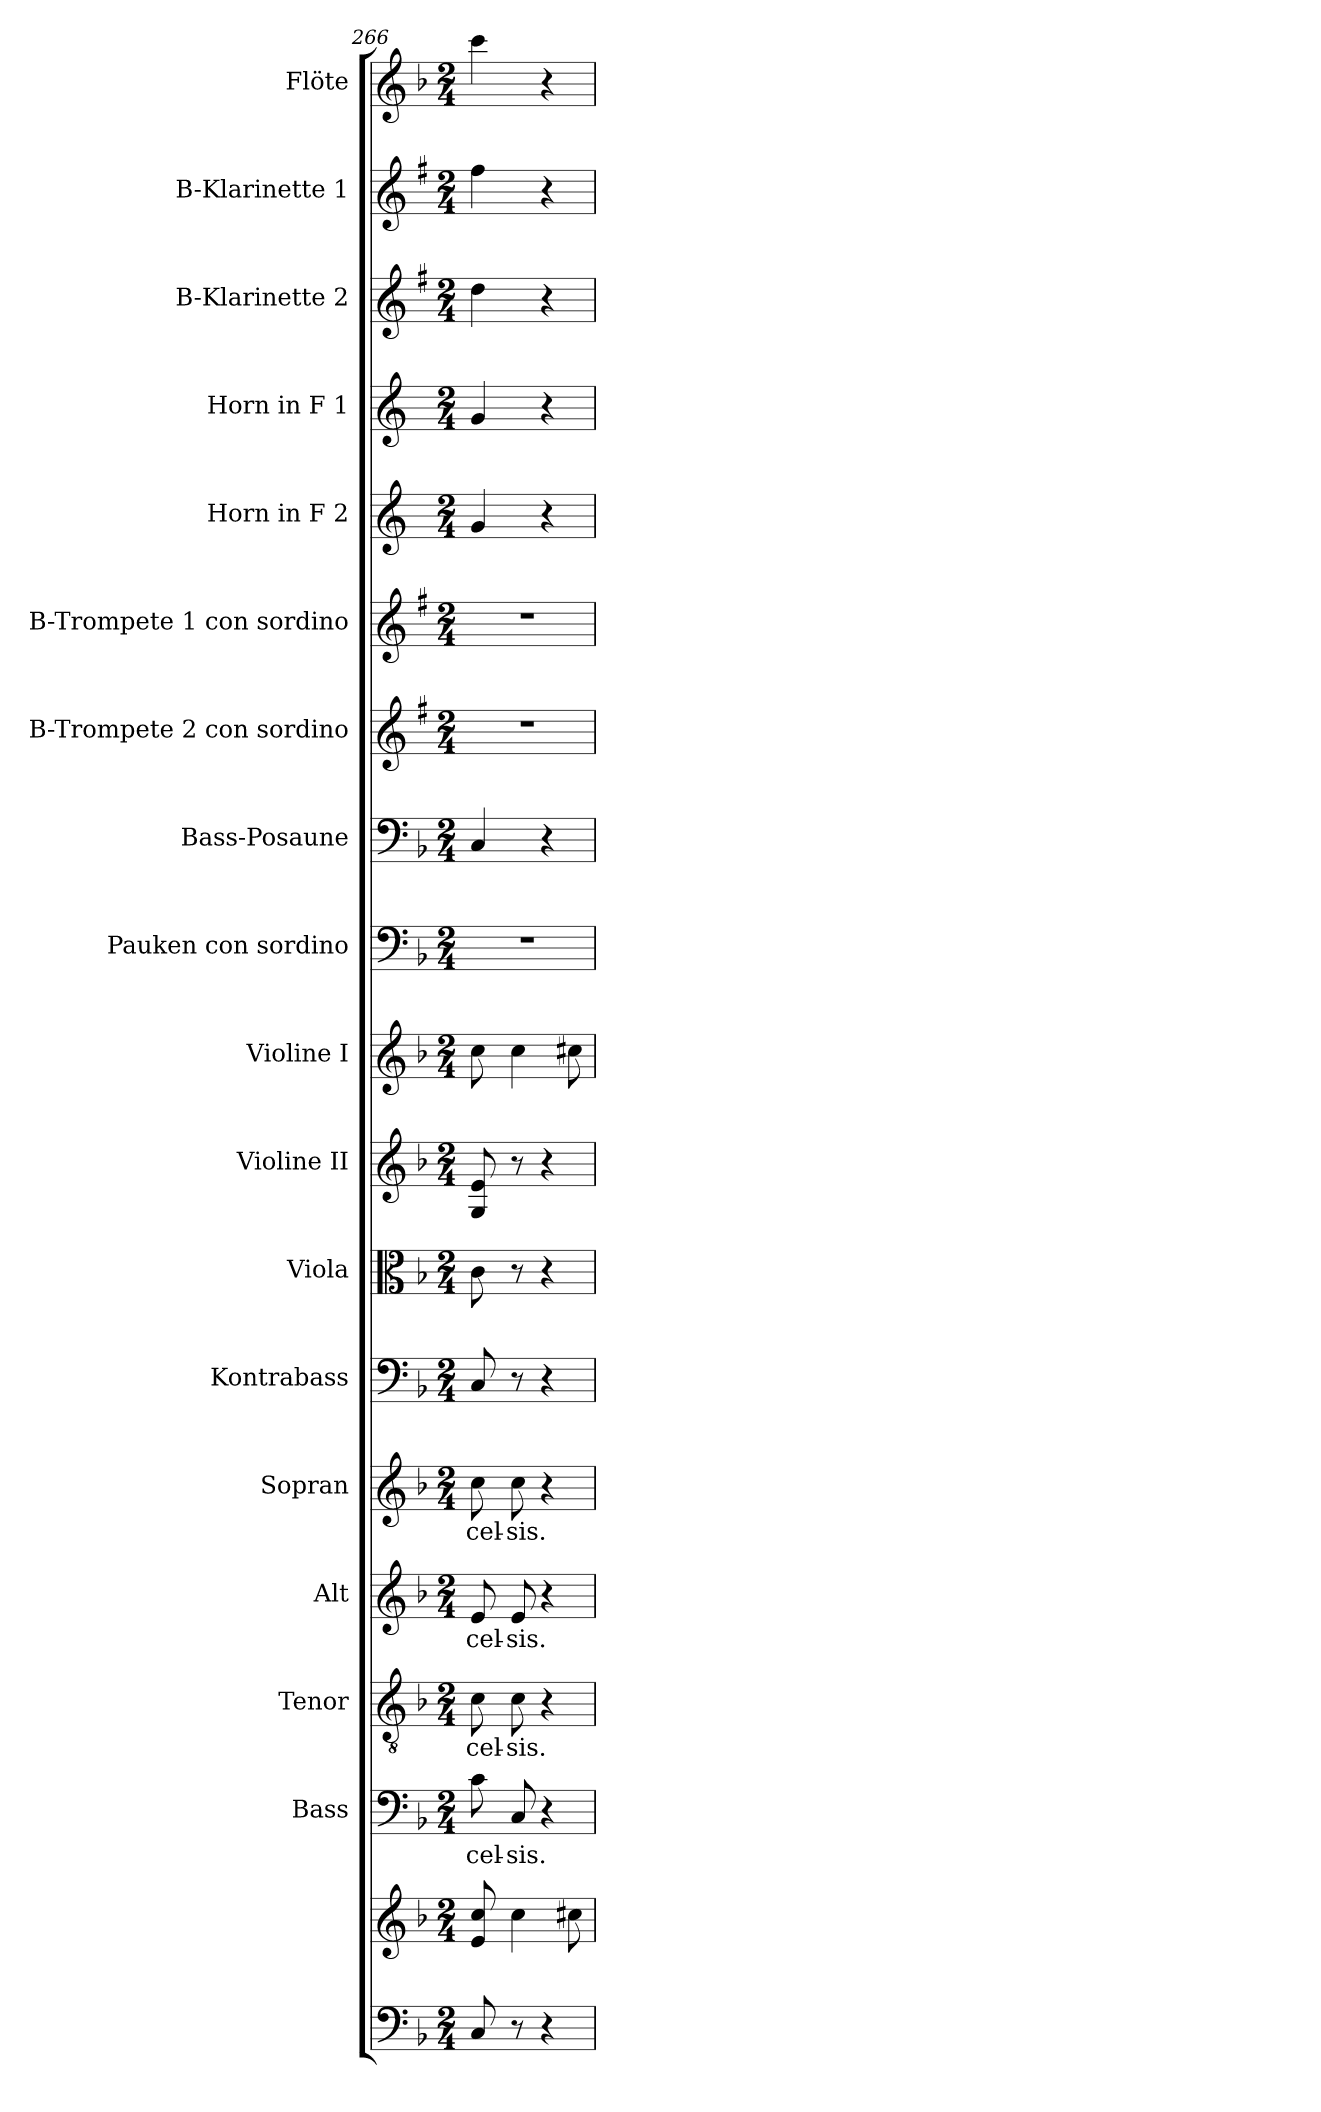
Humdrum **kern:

**kern	**kern	**kern	**text	**kern	**text	**kern	**text	**kern	**text	**kern	**kern	**kern	**kern	**kern	**kern	**kern	**kern	**kern	**kern	**kern	**kern	**kern
*part18	*part18	*part17	*part17	*part16	*part16	*part15	*part15	*part14	*part14	*part13	*part12	*part11	*part10	*part9	*part8	*part7	*part6	*part5	*part4	*part3	*part2	*part1
*staff19	*staff18	*staff17	*staff17	*staff16	*staff16	*staff15	*staff15	*staff14	*staff14	*staff13	*staff12	*staff11	*staff10	*staff9	*staff8	*staff7	*staff6	*staff5	*staff4	*staff3	*staff2	*staff1
*	*	*I"Bass	*	*I"Tenor	*	*I"Alt	*	*I"Sopran	*	*I"Kontrabass	*I"Viola	*I"Violine II	*I"Violine I	*I"Pauken con sordino	*I"Bass-Posaune	*I"B-Trompete 2 con sordino	*I"B-Trompete 1 con sordino	*I"Horn in F 2	*I"Horn in F 1	*I"B-Klarinette 2	*I"B-Klarinette 1	*I"Flöte
*	*	*I'B.	*	*I'T.	*	*I'A.	*	*I'S.	*	*I'Kb.	*I'Vla.	*I'Vl. II	*I'Vl. I	*I'Pk.	*I'B. Pos.	*I'B Trp. 2	*I'B Trp. 1	*	*	*I'B Kl. 2	*I'B Kl. 1	*I'Fl.
*clefF4	*clefG2	*clefF4	*	*clefGv2	*	*clefG2	*	*clefG2	*	*clefF4	*clefC3	*clefG2	*clefG2	*clefF4	*clefF4	*clefG2	*clefG2	*clefG2	*clefG2	*clefG2	*clefG2	*clefG2
*	*	*	*	*	*	*	*	*	*	*ITrd7c12	*	*	*	*	*	*ITrd1c2	*ITrd1c2	*ITrd4c7	*ITrd4c7	*ITrd1c2	*ITrd1c2	*
*k[b-]	*k[b-]	*k[b-]	*	*k[b-]	*	*k[b-]	*	*k[b-]	*	*k[b-]	*k[b-]	*k[b-]	*k[b-]	*k[b-]	*k[b-]	*k[b-]	*k[b-]	*k[b-]	*k[b-]	*k[b-]	*k[b-]	*k[b-]
*F:	*F:	*F:	*	*F:	*	*F:	*	*F:	*	*F:	*F:	*F:	*F:	*F:	*F:	*F:	*F:	*F:	*F:	*F:	*F:	*F:
*M2/4	*M2/4	*M2/4	*	*M2/4	*	*M2/4	*	*M2/4	*	*M2/4	*M2/4	*M2/4	*M2/4	*M2/4	*M2/4	*M2/4	*M2/4	*M2/4	*M2/4	*M2/4	*M2/4	*M2/4
=266	=266	=266	=266	=266	=266	=266	=266	=266	=266	=266	=266	=266	=266	=266	=266	=266	=266	=266	=266	=266	=266	=266
!	!	!	!LO:LY:b	!	!LO:LY:b	!	!LO:LY:b	!	!LO:LY:b	!	!	!	!	!	!	!	!	!	!	!	!	!
8C/	8e/ 8cc/	8c\	-cel-	8c\	-cel-	8e/	-cel-	8cc\	-cel-	8CC/	8c\	8G/ 8e/	8cc\	2r	4C/	2r	2r	4c/	4c/	4cc\	4ee\	4ccc\
!	!	!	!LO:LY:b	!	!LO:LY:b	!	!LO:LY:b	!	!LO:LY:b	!	!	!	!	!	!	!	!	!	!	!	!	!
8r	4cc\	8C/	-sis.	8c\	-sis.	8e/	-sis.	8cc\	-sis.	8r	8r	8r	4cc\	.	.	.	.	.	.	.	.	.
4r	.	4r	.	4r	.	4r	.	4r	.	4r	4r	4r	.	.	4r	.	.	4r	4r	4r	4r	4r
.	8cc#X\	.	.	.	.	.	.	.	.	.	.	.	8cc#X\	.	.	.	.	.	.	.	.	.
=	=	=	=	=	=	=	=	=	=	=	=	=	=	=	=	=	=	=	=	=	=	=
*-	*-	*-	*-	*-	*-	*-	*-	*-	*-	*-	*-	*-	*-	*-	*-	*-	*-	*-	*-	*-	*-	*-
